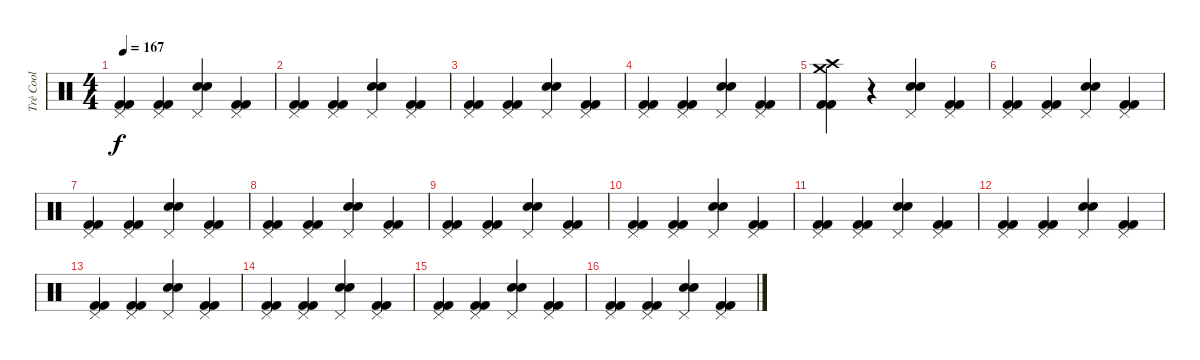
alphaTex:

\track ("Trè Cool" "Trè Cool") {instrument percussion}
\staff {score}
\articulation defaults
\ts (4 4)
\tempo 167
\clef neutral
\ks c
("Pedal Hi-Hat (hit)" "Kick (hit) 2" "Kick (hit) 2").4{dy f} ("Pedal Hi-Hat (hit)" "Kick (hit) 2" "Kick (hit) 2").4 ("Pedal Hi-Hat (hit)" "Snare (hit) 2" "Snare (hit) 2").4 ("Pedal Hi-Hat (hit)" "Kick (hit) 2" "Kick (hit) 2").4 |
("Pedal Hi-Hat (hit)" "Kick (hit) 2" "Kick (hit) 2").4 ("Pedal Hi-Hat (hit)" "Kick (hit) 2" "Kick (hit) 2").4 ("Pedal Hi-Hat (hit)" "Snare (hit) 2" "Snare (hit) 2").4 ("Pedal Hi-Hat (hit)" "Kick (hit) 2" "Kick (hit) 2").4 |
("Pedal Hi-Hat (hit)" "Kick (hit) 2" "Kick (hit) 2").4 ("Pedal Hi-Hat (hit)" "Kick (hit) 2" "Kick (hit) 2").4 ("Pedal Hi-Hat (hit)" "Snare (hit) 2" "Snare (hit) 2").4 ("Pedal Hi-Hat (hit)" "Kick (hit) 2" "Kick (hit) 2").4 |
("Pedal Hi-Hat (hit)" "Kick (hit) 2" "Kick (hit) 2").4 ("Pedal Hi-Hat (hit)" "Kick (hit) 2" "Kick (hit) 2").4 ("Pedal Hi-Hat (hit)" "Snare (hit) 2" "Snare (hit) 2").4 ("Pedal Hi-Hat (hit)" "Kick (hit) 2" "Kick (hit) 2").4 |
("Crash medium (hit)" "Crash high (hit)" "Kick (hit) 2" "Kick (hit) 2").4 r.4 ("Pedal Hi-Hat (hit)" "Snare (hit) 2" "Snare (hit) 2").4 ("Pedal Hi-Hat (hit)" "Kick (hit) 2" "Kick (hit) 2").4 |
("Pedal Hi-Hat (hit)" "Kick (hit) 2" "Kick (hit) 2").4 ("Pedal Hi-Hat (hit)" "Kick (hit) 2" "Kick (hit) 2").4 ("Pedal Hi-Hat (hit)" "Snare (hit) 2" "Snare (hit) 2").4 ("Pedal Hi-Hat (hit)" "Kick (hit) 2" "Kick (hit) 2").4 |
("Pedal Hi-Hat (hit)" "Kick (hit) 2" "Kick (hit) 2").4 ("Pedal Hi-Hat (hit)" "Kick (hit) 2" "Kick (hit) 2").4 ("Pedal Hi-Hat (hit)" "Snare (hit) 2" "Snare (hit) 2").4 ("Pedal Hi-Hat (hit)" "Kick (hit) 2" "Kick (hit) 2").4 |
("Pedal Hi-Hat (hit)" "Kick (hit) 2" "Kick (hit) 2").4 ("Pedal Hi-Hat (hit)" "Kick (hit) 2" "Kick (hit) 2").4 ("Pedal Hi-Hat (hit)" "Snare (hit) 2" "Snare (hit) 2").4 ("Pedal Hi-Hat (hit)" "Kick (hit) 2" "Kick (hit) 2").4 |
("Pedal Hi-Hat (hit)" "Kick (hit) 2" "Kick (hit) 2").4 ("Pedal Hi-Hat (hit)" "Kick (hit) 2" "Kick (hit) 2").4 ("Pedal Hi-Hat (hit)" "Snare (hit) 2" "Snare (hit) 2").4 ("Pedal Hi-Hat (hit)" "Kick (hit) 2" "Kick (hit) 2").4 |
("Pedal Hi-Hat (hit)" "Kick (hit) 2" "Kick (hit) 2").4 ("Pedal Hi-Hat (hit)" "Kick (hit) 2" "Kick (hit) 2").4 ("Pedal Hi-Hat (hit)" "Snare (hit) 2" "Snare (hit) 2").4 ("Pedal Hi-Hat (hit)" "Kick (hit) 2" "Kick (hit) 2").4 |
("Pedal Hi-Hat (hit)" "Kick (hit) 2" "Kick (hit) 2").4 ("Pedal Hi-Hat (hit)" "Kick (hit) 2" "Kick (hit) 2").4 ("Pedal Hi-Hat (hit)" "Snare (hit) 2" "Snare (hit) 2").4 ("Pedal Hi-Hat (hit)" "Kick (hit) 2" "Kick (hit) 2").4 |
("Pedal Hi-Hat (hit)" "Kick (hit) 2" "Kick (hit) 2").4 ("Pedal Hi-Hat (hit)" "Kick (hit) 2" "Kick (hit) 2").4 ("Pedal Hi-Hat (hit)" "Snare (hit) 2" "Snare (hit) 2").4 ("Pedal Hi-Hat (hit)" "Kick (hit) 2" "Kick (hit) 2").4 |
("Pedal Hi-Hat (hit)" "Kick (hit) 2" "Kick (hit) 2").4 ("Pedal Hi-Hat (hit)" "Kick (hit) 2" "Kick (hit) 2").4 ("Pedal Hi-Hat (hit)" "Snare (hit) 2" "Snare (hit) 2").4 ("Pedal Hi-Hat (hit)" "Kick (hit) 2" "Kick (hit) 2").4 |
("Pedal Hi-Hat (hit)" "Kick (hit) 2" "Kick (hit) 2").4 ("Pedal Hi-Hat (hit)" "Kick (hit) 2" "Kick (hit) 2").4 ("Pedal Hi-Hat (hit)" "Snare (hit) 2" "Snare (hit) 2").4 ("Pedal Hi-Hat (hit)" "Kick (hit) 2" "Kick (hit) 2").4 |
("Pedal Hi-Hat (hit)" "Kick (hit) 2" "Kick (hit) 2").4 ("Pedal Hi-Hat (hit)" "Kick (hit) 2" "Kick (hit) 2").4 ("Pedal Hi-Hat (hit)" "Snare (hit) 2" "Snare (hit) 2").4 ("Pedal Hi-Hat (hit)" "Kick (hit) 2" "Kick (hit) 2").4 |
("Pedal Hi-Hat (hit)" "Kick (hit) 2" "Kick (hit) 2").4 ("Pedal Hi-Hat (hit)" "Kick (hit) 2" "Kick (hit) 2").4 ("Pedal Hi-Hat (hit)" "Snare (hit) 2" "Snare (hit) 2").4 ("Pedal Hi-Hat (hit)" "Kick (hit) 2" "Kick (hit) 2").4
